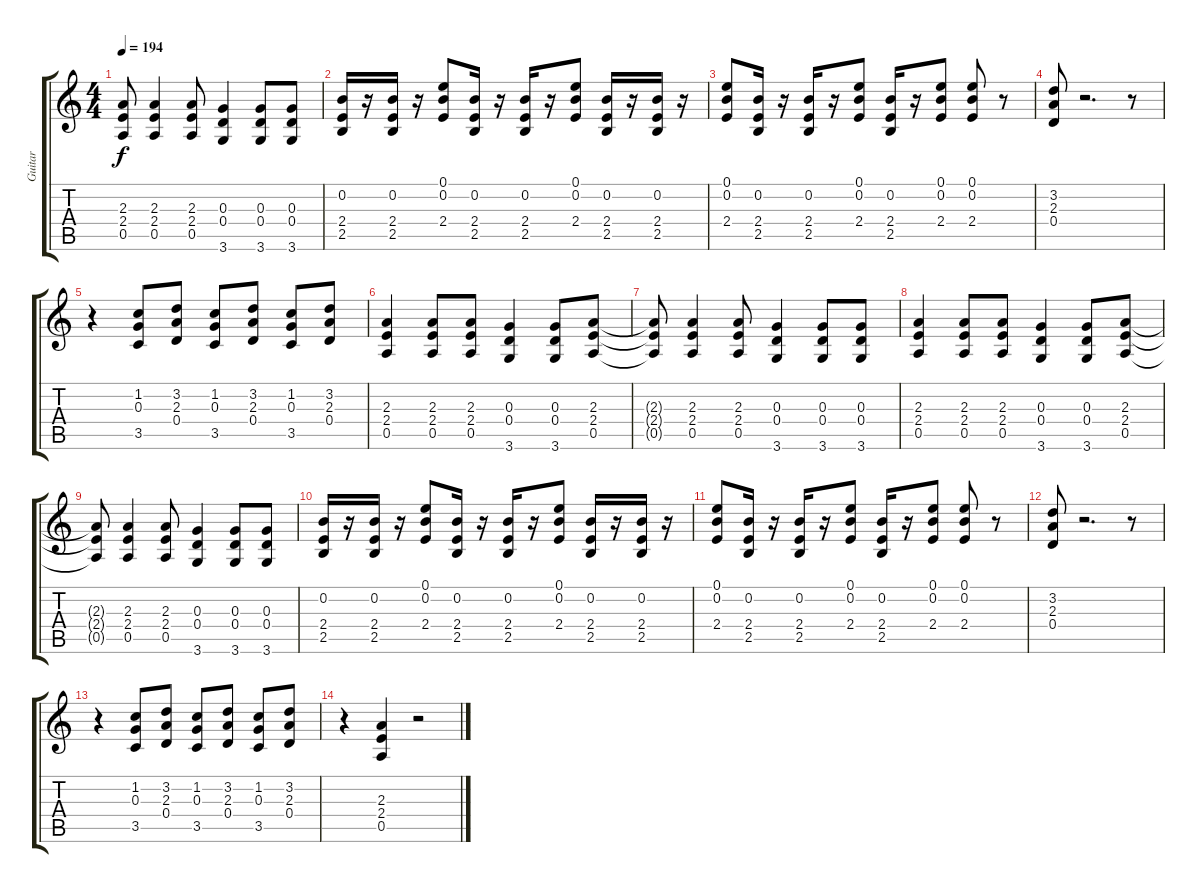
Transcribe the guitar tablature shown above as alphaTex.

\track ("Guitar" "Guitar") {instrument distortionguitar}
\staff {score tabs}
\tuning (E4 B3 G3 D3 A2 E2) {hide}
\ts (4 4)
\tempo 194
\clef g2
\ks c
(2.3{t} 2.4{t} 0.5{t}).8{dy f} (2.3 2.4 0.5).4 (2.3 2.4 0.5).8 (0.3 0.4 3.6).4 (0.3 0.4 3.6).8 (0.3 0.4 3.6).8 |
(0.2 2.4 2.5).16 r.16 (0.2 2.4 2.5).16 r.16 (0.1 0.2 2.4).8 (0.2 2.4 2.5).16 r.16 (0.2 2.4 2.5).16 r.16 (0.1 0.2 2.4).8 (0.2 2.4 2.5).16 r.16 (0.2 2.4 2.5).16 r.16 |
(0.1 0.2 2.4).8 (0.2 2.4 2.5).16 r.16 (0.2 2.4 2.5).16 r.16 (0.1 0.2 2.4).8 (0.2 2.4 2.5).16 r.16 (0.1 0.2 2.4).8 (0.1 0.2 2.4).8 r.8 |
(3.2 2.3 0.4).8 r.2{d} r.8 |
r.4 (1.2 0.3 3.5).8 (3.2 2.3 0.4).8 (1.2 0.3 3.5).8 (3.2 2.3 0.4).8 (1.2 0.3 3.5).8 (3.2 2.3 0.4).8 |
(2.3 2.4 0.5).4 (2.3 2.4 0.5).8 (2.3 2.4 0.5).8 (0.3 0.4 3.6).4 (0.3 0.4 3.6).8 (2.3 2.4 0.5).8 |
(2.3{t} 2.4{t} 0.5{t}).8 (2.3 2.4 0.5).4 (2.3 2.4 0.5).8 (0.3 0.4 3.6).4 (0.3 0.4 3.6).8 (0.3 0.4 3.6).8 |
(2.3 2.4 0.5).4 (2.3 2.4 0.5).8 (2.3 2.4 0.5).8 (0.3 0.4 3.6).4 (0.3 0.4 3.6).8 (2.3 2.4 0.5).8 |
(2.3{t} 2.4{t} 0.5{t}).8 (2.3 2.4 0.5).4 (2.3 2.4 0.5).8 (0.3 0.4 3.6).4 (0.3 0.4 3.6).8 (0.3 0.4 3.6).8 |
(0.2 2.4 2.5).16 r.16 (0.2 2.4 2.5).16 r.16 (0.1 0.2 2.4).8 (0.2 2.4 2.5).16 r.16 (0.2 2.4 2.5).16 r.16 (0.1 0.2 2.4).8 (0.2 2.4 2.5).16 r.16 (0.2 2.4 2.5).16 r.16 |
(0.1 0.2 2.4).8 (0.2 2.4 2.5).16 r.16 (0.2 2.4 2.5).16 r.16 (0.1 0.2 2.4).8 (0.2 2.4 2.5).16 r.16 (0.1 0.2 2.4).8 (0.1 0.2 2.4).8 r.8 |
(3.2 2.3 0.4).8 r.2{d} r.8 |
r.4 (1.2 0.3 3.5).8 (3.2 2.3 0.4).8 (1.2 0.3 3.5).8 (3.2 2.3 0.4).8 (1.2 0.3 3.5).8 (3.2 2.3 0.4).8 |
r.4 (2.3 2.4 0.5).4 r.2
